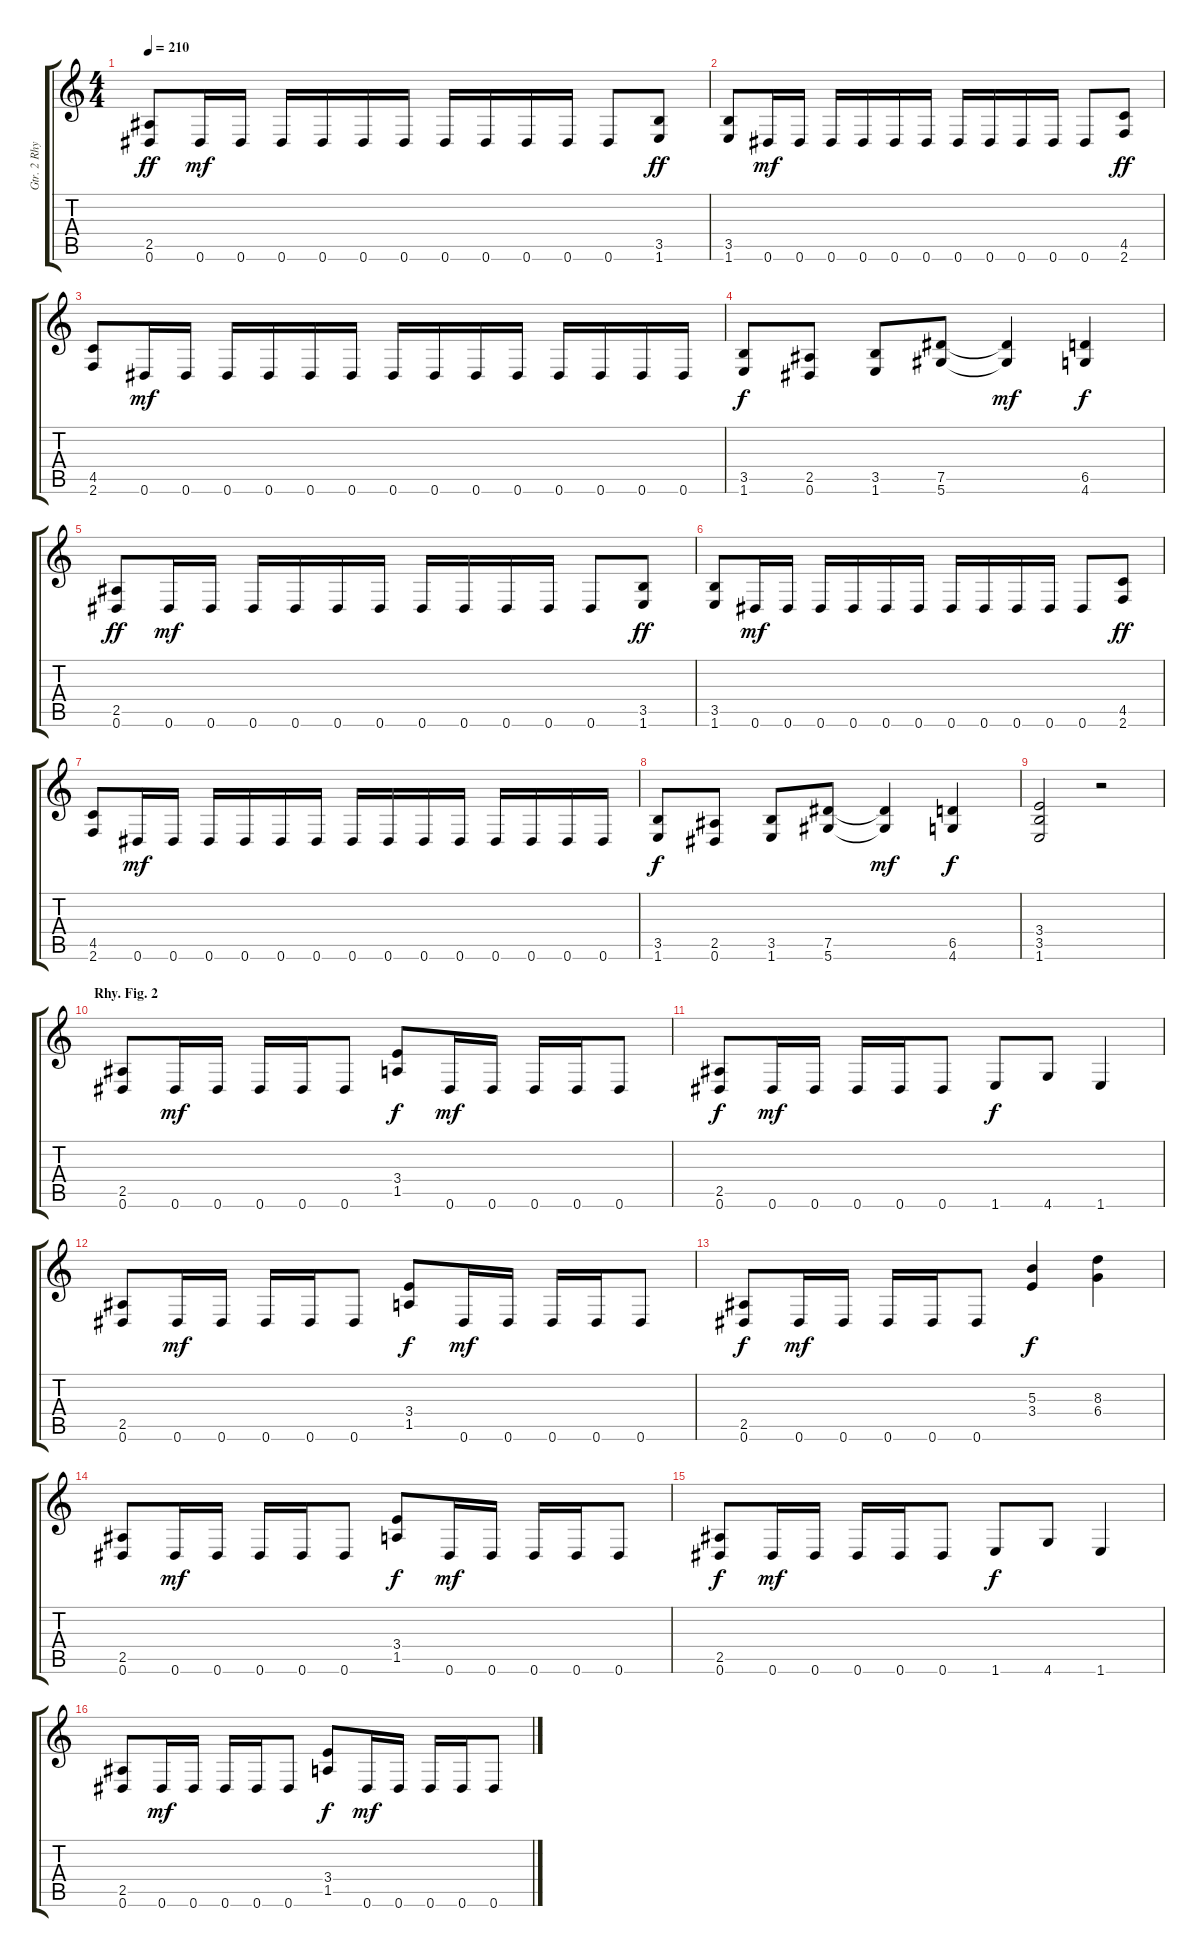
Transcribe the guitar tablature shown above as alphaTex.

\track ("Gtr. 2 Rhytm" "Gtr. 2 Rhy") {instrument overdrivenguitar}
\staff {score tabs}
\tuning (Eb4 Bb3 Gb3 Db3 Ab2 Eb2) {hide}
\ts (4 4)
\tempo 210
\clef g2
\ks c
(2.5 0.6).8{dy ff} 0.6.16{dy mf} 0.6.16 0.6.16 0.6.16 0.6.16 0.6.16 0.6.16 0.6.16 0.6.16 0.6.16 0.6.8 (3.5 1.6).8{dy ff} |
(3.5 1.6).8 0.6.16{dy mf} 0.6.16 0.6.16 0.6.16 0.6.16 0.6.16 0.6.16 0.6.16 0.6.16 0.6.16 0.6.8 (4.5 2.6).8{dy ff} |
(4.5 2.6).8 0.6.16{dy mf} 0.6.16 0.6.16 0.6.16 0.6.16 0.6.16 0.6.16 0.6.16 0.6.16 0.6.16 0.6.16 0.6.16 0.6.16 0.6.16 |
(3.5 1.6).8{dy f} (2.5 0.6).8 (3.5 1.6).8 (7.5 5.6).8 (7.5{t} 5.6{t}).4{dy mf} (6.5 4.6).4{dy f} |
(2.5 0.6).8{dy ff} 0.6.16{dy mf} 0.6.16 0.6.16 0.6.16 0.6.16 0.6.16 0.6.16 0.6.16 0.6.16 0.6.16 0.6.8 (3.5 1.6).8{dy ff} |
(3.5 1.6).8 0.6.16{dy mf} 0.6.16 0.6.16 0.6.16 0.6.16 0.6.16 0.6.16 0.6.16 0.6.16 0.6.16 0.6.8 (4.5 2.6).8{dy ff} |
(4.5 2.6).8 0.6.16{dy mf} 0.6.16 0.6.16 0.6.16 0.6.16 0.6.16 0.6.16 0.6.16 0.6.16 0.6.16 0.6.16 0.6.16 0.6.16 0.6.16 |
(3.5 1.6).8{dy f} (2.5 0.6).8 (3.5 1.6).8 (7.5 5.6).8 (7.5{t} 5.6{t}).4{dy mf} (6.5 4.6).4{dy f} |
(3.4 3.5 1.6).2 r.2 |
\section ("" "Rhy. Fig. 2")
(2.5 0.6).8 0.6.16{dy mf} 0.6.16 0.6.16 0.6.16 0.6.8 (3.4 1.5).8{dy f} 0.6.16{dy mf} 0.6.16 0.6.16 0.6.16 0.6.8 |
(2.5 0.6).8{dy f} 0.6.16{dy mf} 0.6.16 0.6.16 0.6.16 0.6.8 1.6.8{dy f} 4.6.8 1.6.4 |
(2.5 0.6).8 0.6.16{dy mf} 0.6.16 0.6.16 0.6.16 0.6.8 (3.4 1.5).8{dy f} 0.6.16{dy mf} 0.6.16 0.6.16 0.6.16 0.6.8 |
(2.5 0.6).8{dy f} 0.6.16{dy mf} 0.6.16 0.6.16 0.6.16 0.6.8 (5.3 3.4).4{dy f} (8.3 6.4).4 |
(2.5 0.6).8 0.6.16{dy mf} 0.6.16 0.6.16 0.6.16 0.6.8 (3.4 1.5).8{dy f} 0.6.16{dy mf} 0.6.16 0.6.16 0.6.16 0.6.8 |
(2.5 0.6).8{dy f} 0.6.16{dy mf} 0.6.16 0.6.16 0.6.16 0.6.8 1.6.8{dy f} 4.6.8 1.6.4 |
(2.5 0.6).8 0.6.16{dy mf} 0.6.16 0.6.16 0.6.16 0.6.8 (3.4 1.5).8{dy f} 0.6.16{dy mf} 0.6.16 0.6.16 0.6.16 0.6.8
